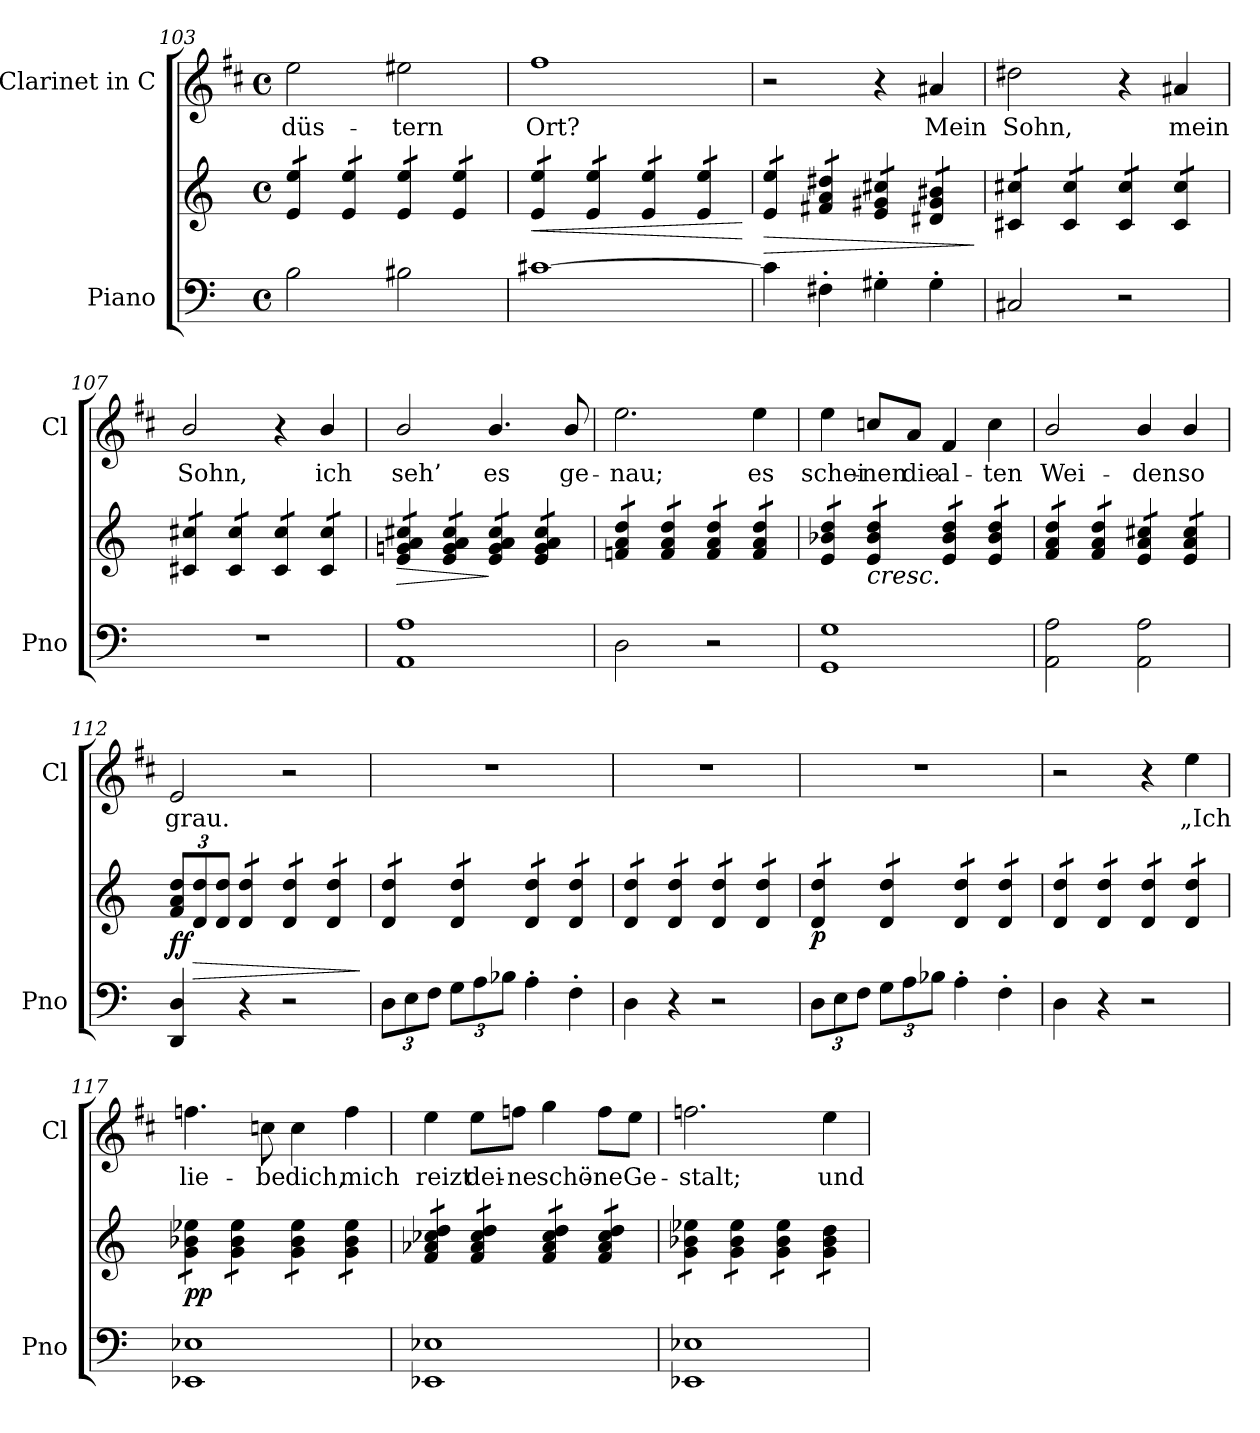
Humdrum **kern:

**kern	**kern	**dynam	**kern	**text
*part2	*part2	*part2	*part1	*part1
*staff3	*staff2	*staff2/3	*staff1	*staff1
*I"Piano	*	*	*I"Clarinet in C	*
*I'Pno	*	*	*I'Cl	*
*clefF4	*clefG2	*	*clefG2	*
*	*	*	*ITrd1c2	*
*k[]	*k[]	*	*k[]	*
*M4/4	*M4/4	*	*M4/4	*
*met(c)	*met(c)	*	*met(c)	*
=103	=103	=103	=103	=103
!	!LO:TX:b:i:t=dim.	!	!	!
!	!	!	!	!LO:LY:b
*	*tremolo	*	*	*
2B\	12e/ 12ee/L	.	2dd\	düs-
.	12e/ 12ee/	.	.	.
.	12e/ 12ee/J	.	.	.
.	12e/ 12ee/L	.	.	.
.	12e/ 12ee/	.	.	.
.	12e/ 12ee/J	.	.	.
!	!	!	!	!LO:LY:b
2B#X\	12e/ 12ee/L	.	2dd#X\	-tern
.	12e/ 12ee/	.	.	.
.	12e/ 12ee/J	.	.	.
.	12e/ 12ee/L	.	.	.
.	12e/ 12ee/	.	.	.
.	12e/ 12ee/J	.	.	.
=104	=104	=104	=104	=104
!	!	!LO:HP:b	!	!LO:LY:b
[1c#X	12e/ 12ee/L	<	1ee	Ort?
.	12e/ 12ee/	.	.	.
.	12e/ 12ee/J	.	.	.
.	12e/ 12ee/L	.	.	.
.	12e/ 12ee/	.	.	.
.	12e/ 12ee/J	.	.	.
.	12e/ 12ee/L	.	.	.
.	12e/ 12ee/	.	.	.
.	12e/ 12ee/J	.	.	.
.	12e/ 12ee/L	.	.	.
.	12e/ 12ee/	.	.	.
.	12e/ 12ee/J	.	.	.
.	.	[	.	.
=105	=105	=105	=105	=105
!	!	!LO:HP:b	!	!
4c#\]	12e/ 12ee/L	>	2r	.
.	12e/ 12ee/	.	.	.
.	12e/ 12ee/J	.	.	.
4F#X'\	12f#X/ 12a/ 12dd#X/L	.	.	.
.	12f#X/ 12a/ 12dd#X/	.	.	.
.	12f#X/ 12a/ 12dd#X/J	.	.	.
4G#X'\	12e/ 12g#X/ 12cc#X/L	.	4r	.
.	12e/ 12g#X/ 12cc#X/	.	.	.
.	12e/ 12g#X/ 12cc#X/J	.	.	.
!	!	!	!	!LO:LY:b
4G#'\	12d#X/ 12g#/ 12b#X/L	.	4g#X/	Mein
.	12d#X/ 12g#/ 12b#X/	.	.	.
.	12d#X/ 12g#/ 12b#X/J	.	.	.
.	.	]	.	.
=106	=106	=106	=106	=106
!	!	!	!	!LO:LY:b
2C#X/	12c#X/ 12cc#X/L	.	2cc#X\	Sohn,
.	12c#X/ 12cc#X/	.	.	.
.	12c#X/ 12cc#X/J	.	.	.
.	12c#/ 12cc#/L	.	.	.
.	12c#/ 12cc#/	.	.	.
.	12c#/ 12cc#/J	.	.	.
2r	12c#/ 12cc#/L	.	4r	.
.	12c#/ 12cc#/	.	.	.
.	12c#/ 12cc#/J	.	.	.
!	!	!	!	!LO:LY:b
.	12c#/ 12cc#/L	.	4g#X/	mein
.	12c#/ 12cc#/	.	.	.
.	12c#/ 12cc#/J	.	.	.
=107	=107	=107	=107	=107
!	!	!	!	!LO:LY:b
1r	12c#X/ 12cc#X/L	.	2a/	Sohn,
.	12c#X/ 12cc#X/	.	.	.
.	12c#X/ 12cc#X/J	.	.	.
.	12c#/ 12cc#/L	.	.	.
.	12c#/ 12cc#/	.	.	.
.	12c#/ 12cc#/J	.	.	.
.	12c#/ 12cc#/L	.	4r	.
.	12c#/ 12cc#/	.	.	.
.	12c#/ 12cc#/J	.	.	.
!	!	!	!	!LO:LY:b
.	12c#/ 12cc#/L	.	4a/	ich
.	12c#/ 12cc#/	.	.	.
.	12c#/ 12cc#/J	.	.	.
!!LO:LB:g=z
=108	=108	=108	=108	=108
!	!	!LO:HP:b	!	!LO:LY:b
1AA 1A	12e/ 12gn/ 12a/ 12cc#X/L	>	2a/	seh’
.	12e/ 12gn/ 12a/ 12cc#X/	.	.	.
.	12e/ 12gn/ 12a/ 12cc#X/J	.	.	.
.	12e/ 12g/ 12a/ 12cc#/L	.	.	.
.	12e/ 12g/ 12a/ 12cc#/	.	.	.
.	12e/ 12g/ 12a/ 12cc#/J	.	.	.
!	!	!	!	!LO:LY:b
.	12e/ 12g/ 12a/ 12cc#/L	]	4.a/	es
.	12e/ 12g/ 12a/ 12cc#/	.	.	.
.	12e/ 12g/ 12a/ 12cc#/J	.	.	.
.	12e/ 12g/ 12a/ 12cc#/L	.	.	.
.	12e/ 12g/ 12a/ 12cc#/	.	.	.
!	!	!	!	!LO:LY:b
.	.	.	8a/	ge-
.	12e/ 12g/ 12a/ 12cc#/J	.	.	.
=109	=109	=109	=109	=109
!	!	!	!	!LO:LY:b
2D\	12fn/ 12a/ 12dd/L	.	2.dd\	-nau;
.	12fn/ 12a/ 12dd/	.	.	.
.	12fn/ 12a/ 12dd/J	.	.	.
.	12f/ 12a/ 12dd/L	.	.	.
.	12f/ 12a/ 12dd/	.	.	.
.	12f/ 12a/ 12dd/J	.	.	.
2r	12f/ 12a/ 12dd/L	.	.	.
.	12f/ 12a/ 12dd/	.	.	.
.	12f/ 12a/ 12dd/J	.	.	.
!	!	!	!	!LO:LY:b
.	12f/ 12a/ 12dd/L	.	4dd\	es
.	12f/ 12a/ 12dd/	.	.	.
.	12f/ 12a/ 12dd/J	.	.	.
=110	=110	=110	=110	=110
!	!	!	!	!LO:LY:b
1GG 1G	12e/ 12b-X/ 12dd/L	.	4dd\	schei-
.	12e/ 12b-X/ 12dd/	.	.	.
.	12e/ 12b-X/ 12dd/J	.	.	.
!	!LO:TX:b:i:t=cresc.	!	!	!
!	!	!	!	!LO:LY:b
.	12e/ 12b-/ 12dd/L	.	8b-X/L	-nen
.	12e/ 12b-/ 12dd/	.	.	.
!	!	!	!	!LO:LY:b
.	.	.	8g/J	die
.	12e/ 12b-/ 12dd/J	.	.	.
!	!	!	!	!LO:LY:b
.	12e/ 12b-/ 12dd/L	.	4e/	al-
.	12e/ 12b-/ 12dd/	.	.	.
.	12e/ 12b-/ 12dd/J	.	.	.
!	!	!	!	!LO:LY:b
.	12e/ 12b-/ 12dd/L	.	4b-\	-ten
.	12e/ 12b-/ 12dd/	.	.	.
.	12e/ 12b-/ 12dd/J	.	.	.
=111	=111	=111	=111	=111
!	!	!	!	!LO:LY:b
2AA\ 2A\	12f/ 12a/ 12dd/L	.	2a/	Wei-
.	12f/ 12a/ 12dd/	.	.	.
.	12f/ 12a/ 12dd/J	.	.	.
.	12f/ 12a/ 12dd/L	.	.	.
.	12f/ 12a/ 12dd/	.	.	.
.	12f/ 12a/ 12dd/J	.	.	.
!	!	!	!	!LO:LY:b
2AA\ 2A\	12e/ 12a/ 12cc#X/L	.	4a/	-den
.	12e/ 12a/ 12cc#X/	.	.	.
.	12e/ 12a/ 12cc#X/J	.	.	.
!	!	!	!	!LO:LY:b
.	12e/ 12a/ 12cc#/L	.	4a/	so
.	12e/ 12a/ 12cc#/	.	.	.
.	12e/ 12a/ 12cc#/J	.	.	.
*	*Xtremolo	*	*	*
=112	=112	=112	=112	=112
*	*Xbrackettup	*	*	*
!	!	!LO:DY:b	!	!LO:LY:b
4DD/ 4D/	12f/ 12a/ 12dd/L	ff	2d/	grau.
!	!	!LO:HP:b	!	!
.	12d/ 12dd/	>	.	.
.	12d/ 12dd/J	.	.	.
*	*tremolo	*	*	*
4r	12d/ 12dd/L	.	.	.
.	12d/ 12dd/	.	.	.
.	12d/ 12dd/J	.	.	.
2r	12d/ 12dd/L	.	2r	.
.	12d/ 12dd/	.	.	.
.	12d/ 12dd/J	.	.	.
.	12d/ 12dd/L	.	.	.
.	12d/ 12dd/	.	.	.
.	12d/ 12dd/J	.	.	.
.	.	]	.	.
!!LO:LB:g=z
=113	=113	=113	=113	=113
*Xbrackettup	*	*	*	*
12D\L	12d/ 12dd/L	.	1r	.
12E\	12d/ 12dd/	.	.	.
12F\J	12d/ 12dd/J	.	.	.
12G\L	12d/ 12dd/L	.	.	.
12A\	12d/ 12dd/	.	.	.
12B-X\J	12d/ 12dd/J	.	.	.
4A'\	12d/ 12dd/L	.	.	.
.	12d/ 12dd/	.	.	.
.	12d/ 12dd/J	.	.	.
4F'\	12d/ 12dd/L	.	.	.
.	12d/ 12dd/	.	.	.
.	12d/ 12dd/J	.	.	.
=114	=114	=114	=114	=114
4D\	12d/ 12dd/L	.	1r	.
.	12d/ 12dd/	.	.	.
.	12d/ 12dd/J	.	.	.
4r	12d/ 12dd/L	.	.	.
.	12d/ 12dd/	.	.	.
.	12d/ 12dd/J	.	.	.
2r	12d/ 12dd/L	.	.	.
.	12d/ 12dd/	.	.	.
.	12d/ 12dd/J	.	.	.
.	12d/ 12dd/L	.	.	.
.	12d/ 12dd/	.	.	.
.	12d/ 12dd/J	.	.	.
=115	=115	=115	=115	=115
!	!	!LO:DY:b	!	!
12D\L	12d/ 12dd/L	p	1r	.
12E\	12d/ 12dd/	.	.	.
12F\J	12d/ 12dd/J	.	.	.
12G\L	12d/ 12dd/L	.	.	.
12A\	12d/ 12dd/	.	.	.
12B-X\J	12d/ 12dd/J	.	.	.
4A'\	12d/ 12dd/L	.	.	.
.	12d/ 12dd/	.	.	.
.	12d/ 12dd/J	.	.	.
4F'\	12d/ 12dd/L	.	.	.
.	12d/ 12dd/	.	.	.
.	12d/ 12dd/J	.	.	.
=116	=116	=116	=116	=116
4D\	12d/ 12dd/L	.	2r	.
.	12d/ 12dd/	.	.	.
.	12d/ 12dd/J	.	.	.
4r	12d/ 12dd/L	.	.	.
.	12d/ 12dd/	.	.	.
.	12d/ 12dd/J	.	.	.
2r	12d/ 12dd/L	.	4r	.
.	12d/ 12dd/	.	.	.
.	12d/ 12dd/J	.	.	.
!	!	!	!	!LO:LY:b
.	12d/ 12dd/L	.	4dd\	„Ich
.	12d/ 12dd/	.	.	.
.	12d/ 12dd/J	.	.	.
=117	=117	=117	=117	=117
!	!	!LO:DY:b	!	!LO:LY:b
1EE-X 1E-X	12g\ 12b-X\ 12ee-X\L	pp	4.ee-X\	lie-
.	12g\ 12b-X\ 12ee-X\	.	.	.
.	12g\ 12b-X\ 12ee-X\J	.	.	.
.	12g\ 12b-\ 12ee-\L	.	.	.
.	12g\ 12b-\ 12ee-\	.	.	.
!	!	!	!	!LO:LY:b
.	.	.	8b-X\	-be
.	12g\ 12b-\ 12ee-\J	.	.	.
!	!	!	!	!LO:LY:b
.	12g\ 12b-\ 12ee-\L	.	4b-\	dich,
.	12g\ 12b-\ 12ee-\	.	.	.
.	12g\ 12b-\ 12ee-\J	.	.	.
!	!	!	!	!LO:LY:b
.	12g\ 12b-\ 12ee-\L	.	4ee-\	mich
.	12g\ 12b-\ 12ee-\	.	.	.
.	12g\ 12b-\ 12ee-\J	.	.	.
!!LO:LB:g=z
=118	=118	=118	=118	=118
!	!	!	!	!LO:LY:b
1EE-X 1E-X	12f/ 12a-X/ 12cc-X/ 12dd/L	.	4dd\	reizt
.	12f/ 12a-X/ 12cc-X/ 12dd/	.	.	.
.	12f/ 12a-X/ 12cc-X/ 12dd/J	.	.	.
!	!	!	!	!LO:LY:b
.	12f/ 12a-/ 12cc-/ 12dd/L	.	8dd\L	dei-
.	12f/ 12a-/ 12cc-/ 12dd/	.	.	.
!	!	!	!	!LO:LY:b
.	.	.	8ee-X\J	-ne
.	12f/ 12a-/ 12cc-/ 12dd/J	.	.	.
!	!	!	!	!LO:LY:b
.	12f/ 12a-/ 12cc-/ 12dd/L	.	4ff\	schö-
.	12f/ 12a-/ 12cc-/ 12dd/	.	.	.
.	12f/ 12a-/ 12cc-/ 12dd/J	.	.	.
!	!	!	!	!LO:LY:b
.	12f/ 12a-/ 12cc-/ 12dd/L	.	8ee-\L	-ne
.	12f/ 12a-/ 12cc-/ 12dd/	.	.	.
!	!	!	!	!LO:LY:b
.	.	.	8dd\J	Ge-
.	12f/ 12a-/ 12cc-/ 12dd/J	.	.	.
=119	=119	=119	=119	=119
!	!	!	!	!LO:LY:b
1EE-X 1E-X	12g\ 12b-X\ 12ee-X\L	.	2.ee-X\	-stalt;
.	12g\ 12b-X\ 12ee-X\	.	.	.
.	12g\ 12b-X\ 12ee-X\J	.	.	.
.	12g\ 12b-\ 12ee-\L	.	.	.
.	12g\ 12b-\ 12ee-\	.	.	.
.	12g\ 12b-\ 12ee-\J	.	.	.
.	12g\ 12b-\ 12ee-\L	.	.	.
.	12g\ 12b-\ 12ee-\	.	.	.
.	12g\ 12b-\ 12ee-\J	.	.	.
!	!	!	!	!LO:LY:b
.	12g\ 12b-\ 12dd\L	.	4dd\	und
.	12g\ 12b-\ 12dd\	.	.	.
.	12g\ 12b-\ 12dd\J	.	.	.
*	*Xtremolo	*	*	*
=	=	=	=	=
*-	*-	*-	*-	*-
